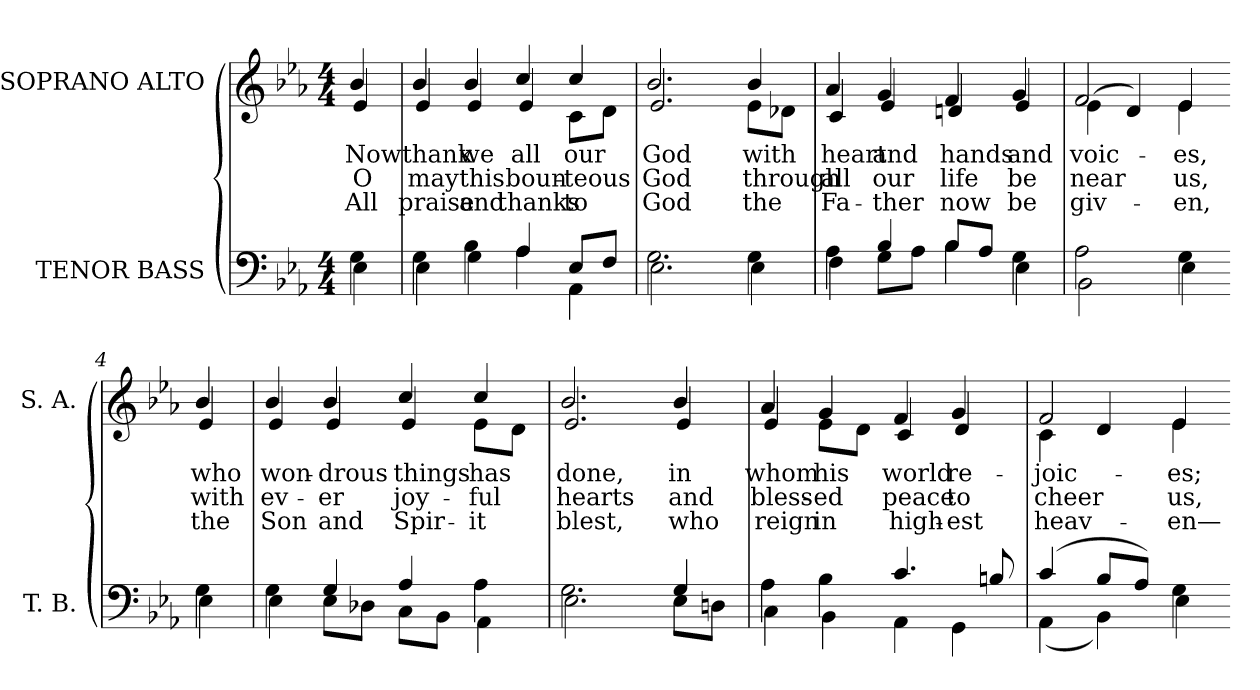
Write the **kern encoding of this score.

**kern	**kern	**text	**text	**text
*part2	*part1	*part1	*part1	*part1
*staff2	*staff1	*staff1	*staff1	*staff1
*I"TENOR BASS	*I"SOPRANO ALTO	*	*	*
*I'T. B.	*I'S. A.	*	*	*
!!LO:PB:g=z
*clefF4	*clefG2	*	*	*
*k[b-e-a-]	*k[b-e-a-]	*	*	*
*E-:	*E-:	*	*	*
*M4/4	*M4/4	*	*	*
=	=	=	=	=
*^	*	*	*	*
!	!	!LO:TX:b:cj:t=1	!	!	!
!	!	!LO:TX:b:cj:t=2	!	!	!
!	!	!LO:TX:b:cj:t=3	!	!	!
!	!	!	!LO:LY:b:color=#000000	!LO:LY:b:color=#000000	!LO:LY:b:color=#000000
*	*	*^	*	*	*
4Gi\	4E-i\	4b-i/	4e-i/	Now	O	All
=	=	=	=	=	=	=
!	!	!	!	!LO:LY:b:color=#000000	!LO:LY:b:color=#000000	!LO:LY:b:color=#000000
4Gi\	4E-i\	4b-i/	4e-i/	thank	may	praise
!	!	!	!	!LO:LY:b:color=#000000	!LO:LY:b:color=#000000	!LO:LY:b:color=#000000
4B-i\	4Gi\	4b-i/	4e-i/	we	this	and
!	!	!	!	!LO:LY:b:color=#000000	!LO:LY:b:color=#000000	!LO:LY:b:color=#000000
4A-i/	4A-i\	4cci/	4e-i/	all	boun-	thanks
!	!	!	!	!LO:LY:b:color=#000000	!LO:LY:b:color=#000000	!LO:LY:b:color=#000000
8E-i/L	4AA-i\	4cci/	8ci\L	our	-teous	to
8Fi/J	.	.	8di\J	.	.	.
=1	=1	=1	=1	=1	=1	=1
!	!	!	!	!LO:LY:b:color=#000000	!LO:LY:b:color=#000000	!LO:LY:b:color=#000000
2.Gi\	2.E-i\	2.b-i/	2.e-i/	God	God	God
!	!	!	!	!LO:LY:b:color=#000000	!LO:LY:b:color=#000000	!LO:LY:b:color=#000000
4Gi\	4E-i\	4b-i/	8e-i\L	with	through	the
.	.	.	8d-Xi\J	.	.	.
=2	=2	=2	=2	=2	=2	=2
!	!	!	!	!LO:LY:b:color=#000000	!LO:LY:b:color=#000000	!LO:LY:b:color=#000000
4A-i\	4Fi\	4a-i/	4ci/	heart	all	Fa-
!	!	!	!	!LO:LY:b:color=#000000	!LO:LY:b:color=#000000	!LO:LY:b:color=#000000
4B-i/	8Gi\L	4gi/	4e-i/	and	our	-ther
.	8A-i\J	.	.	.	.	.
!	!	!	!	!LO:LY:b:color=#000000	!LO:LY:b:color=#000000	!LO:LY:b:color=#000000
8B-i/L	4B-i\	4fi/	4dni/	hands	life	now
8A-i/J	.	.	.	.	.	.
!	!	!	!	!LO:LY:b:color=#000000	!LO:LY:b:color=#000000	!LO:LY:b:color=#000000
4Gi\	4E-i\	4gi/	4e-i/	and	be	be
!!LO:LB:g=z	!!
=3	=3	=3	=3	=3	=3	=3
!	!	!	!	!LO:LY:b:color=#000000	!LO:LY:b:color=#000000	!LO:LY:b:color=#000000
2A-i\	2BB-i\	2fi/	(4e-i\	voic-	near	giv-
.	.	.	4di/)	.	.	.
!	!	!	!	!LO:LY:b:color=#000000	!LO:LY:b:color=#000000	!LO:LY:b:color=#000000
4Gi\	4E-i\	4e-i/	4e-i\	-es,	us,	-en,
=4-	=4-	=4-	=4-	=4-	=4-	=4-
!	!	!	!	!LO:LY:b:color=#000000	!LO:LY:b:color=#000000	!LO:LY:b:color=#000000
4Gi\	4E-i\	4b-i/	4e-i/	who	with	the
=5	=5	=5	=5	=5	=5	=5
!	!	!	!	!LO:LY:b:color=#000000	!LO:LY:b:color=#000000	!LO:LY:b:color=#000000
4Gi\	4E-i\	4b-i/	4e-i/	won-	ev-	Son
!	!	!	!	!LO:LY:b:color=#000000	!LO:LY:b:color=#000000	!LO:LY:b:color=#000000
4Gi/	8E-i\L	4b-i/	4e-i/	-drous	-er	and
.	8D-Xi\J	.	.	.	.	.
!	!	!	!	!LO:LY:b:color=#000000	!LO:LY:b:color=#000000	!LO:LY:b:color=#000000
4A-i/	8Ci\L	4cci/	4e-i/	things	joy-	Spir-
.	8BB-i\J	.	.	.	.	.
!	!	!	!	!LO:LY:b:color=#000000	!LO:LY:b:color=#000000	!LO:LY:b:color=#000000
4A-i\	4AA-i\	4cci/	8e-i\L	has	-ful	-it
.	.	.	8di\J	.	.	.
=6	=6	=6	=6	=6	=6	=6
!	!	!	!	!LO:LY:b:color=#000000	!LO:LY:b:color=#000000	!LO:LY:b:color=#000000
2.Gi\	2.E-i\	2.b-i/	2.e-i/	done,	hearts	blest,
!	!	!	!	!LO:LY:b:color=#000000	!LO:LY:b:color=#000000	!LO:LY:b:color=#000000
4Gi/	8E-i\L	4b-i/	4e-i/	in	and	who
.	8Dni\J	.	.	.	.	.
!!LO:LB:g=z	!!
=7	=7	=7	=7	=7	=7	=7
!	!	!	!	!LO:LY:b:color=#000000	!LO:LY:b:color=#000000	!LO:LY:b:color=#000000
4A-i\	4Ci\	4a-i/	4e-i/	whom	bless-	reign
!	!	!	!	!LO:LY:b:color=#000000	!LO:LY:b:color=#000000	!LO:LY:b:color=#000000
4B-i\	4BB-i\	4gi/	8e-i\L	his	-ed	in
.	.	.	8di\J	.	.	.
!	!	!	!	!LO:LY:b:color=#000000	!LO:LY:b:color=#000000	!LO:LY:b:color=#000000
4.ci/	4AA-i\	4fi/	4ci/	world	peace	high-
!	!	!	!	!LO:LY:b:color=#000000	!LO:LY:b:color=#000000	!LO:LY:b:color=#000000
.	4GGi\	4gi/	4di/	re-	to	-est
8Bni/	.	.	.	.	.	.
=8	=8	=8	=8	=8	=8	=8
!	!	!	!	!LO:LY:b:color=#000000	!LO:LY:b:color=#000000	!LO:LY:b:color=#000000
(4ci/	(4AA-i\	2fi/	4ci\	-joic-	cheer	heav-
8B-i/L	4BB-i\)	.	4di/	.	.	.
8A-i/J)	.	.	.	.	.	.
!	!	!	!	!LO:LY:b:color=#000000	!LO:LY:b:color=#000000	!LO:LY:b:color=#000000
4Gi\	4E-i\	4e-i/	4e-i\	-es;	us,	-en—
*v	*v	*	*	*	*	*
*	*v	*v	*	*	*
=-	=-	=-	=-	=-
*-	*-	*-	*-	*-
